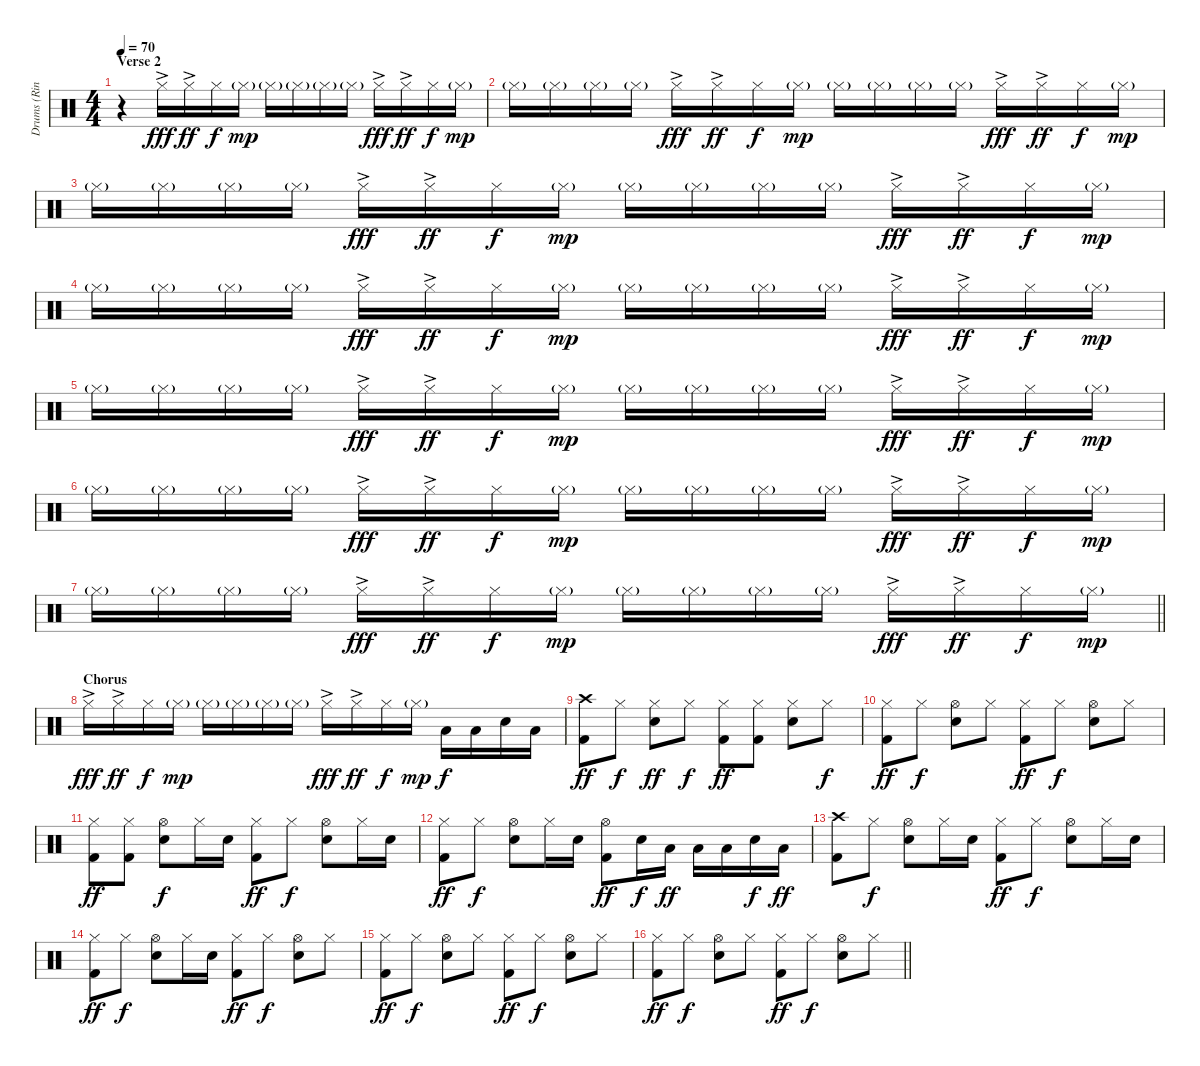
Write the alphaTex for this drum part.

\track ("Drums (Ringo Starr)" "Drums (Rin") {instrument percussion}
\staff {score}
\articulation defaults
\ts (4 4)
\section ("" "Verse 2")
\tempo 70
\clef neutral
\ks c
r.4{dy fff} "Hi-Hat (closed)"{ac}.16 "Hi-Hat (closed)"{ac}.16{dy ff} "Hi-Hat (closed)".16{dy f} "Hi-Hat (closed)"{g}.16{dy mp} "Hi-Hat (closed)"{g}.16 "Hi-Hat (closed)"{g}.16 "Hi-Hat (closed)"{g}.16 "Hi-Hat (closed)"{g}.16 "Hi-Hat (closed)"{ac}.16{dy fff} "Hi-Hat (closed)"{ac}.16{dy ff} "Hi-Hat (closed)".16{dy f} "Hi-Hat (closed)"{g}.16{dy mp} |
"Hi-Hat (closed)"{g}.16 "Hi-Hat (closed)"{g}.16 "Hi-Hat (closed)"{g}.16 "Hi-Hat (closed)"{g}.16 "Hi-Hat (closed)"{ac}.16{dy fff} "Hi-Hat (closed)"{ac}.16{dy ff} "Hi-Hat (closed)".16{dy f} "Hi-Hat (closed)"{g}.16{dy mp} "Hi-Hat (closed)"{g}.16 "Hi-Hat (closed)"{g}.16 "Hi-Hat (closed)"{g}.16 "Hi-Hat (closed)"{g}.16 "Hi-Hat (closed)"{ac}.16{dy fff} "Hi-Hat (closed)"{ac}.16{dy ff} "Hi-Hat (closed)".16{dy f} "Hi-Hat (closed)"{g}.16{dy mp} |
"Hi-Hat (closed)"{g}.16 "Hi-Hat (closed)"{g}.16 "Hi-Hat (closed)"{g}.16 "Hi-Hat (closed)"{g}.16 "Hi-Hat (closed)"{ac}.16{dy fff} "Hi-Hat (closed)"{ac}.16{dy ff} "Hi-Hat (closed)".16{dy f} "Hi-Hat (closed)"{g}.16{dy mp} "Hi-Hat (closed)"{g}.16 "Hi-Hat (closed)"{g}.16 "Hi-Hat (closed)"{g}.16 "Hi-Hat (closed)"{g}.16 "Hi-Hat (closed)"{ac}.16{dy fff} "Hi-Hat (closed)"{ac}.16{dy ff} "Hi-Hat (closed)".16{dy f} "Hi-Hat (closed)"{g}.16{dy mp} |
"Hi-Hat (closed)"{g}.16 "Hi-Hat (closed)"{g}.16 "Hi-Hat (closed)"{g}.16 "Hi-Hat (closed)"{g}.16 "Hi-Hat (closed)"{ac}.16{dy fff} "Hi-Hat (closed)"{ac}.16{dy ff} "Hi-Hat (closed)".16{dy f} "Hi-Hat (closed)"{g}.16{dy mp} "Hi-Hat (closed)"{g}.16 "Hi-Hat (closed)"{g}.16 "Hi-Hat (closed)"{g}.16 "Hi-Hat (closed)"{g}.16 "Hi-Hat (closed)"{ac}.16{dy fff} "Hi-Hat (closed)"{ac}.16{dy ff} "Hi-Hat (closed)".16{dy f} "Hi-Hat (closed)"{g}.16{dy mp} |
"Hi-Hat (closed)"{g}.16 "Hi-Hat (closed)"{g}.16 "Hi-Hat (closed)"{g}.16 "Hi-Hat (closed)"{g}.16 "Hi-Hat (closed)"{ac}.16{dy fff} "Hi-Hat (closed)"{ac}.16{dy ff} "Hi-Hat (closed)".16{dy f} "Hi-Hat (closed)"{g}.16{dy mp} "Hi-Hat (closed)"{g}.16 "Hi-Hat (closed)"{g}.16 "Hi-Hat (closed)"{g}.16 "Hi-Hat (closed)"{g}.16 "Hi-Hat (closed)"{ac}.16{dy fff} "Hi-Hat (closed)"{ac}.16{dy ff} "Hi-Hat (closed)".16{dy f} "Hi-Hat (closed)"{g}.16{dy mp} |
"Hi-Hat (closed)"{g}.16 "Hi-Hat (closed)"{g}.16 "Hi-Hat (closed)"{g}.16 "Hi-Hat (closed)"{g}.16 "Hi-Hat (closed)"{ac}.16{dy fff} "Hi-Hat (closed)"{ac}.16{dy ff} "Hi-Hat (closed)".16{dy f} "Hi-Hat (closed)"{g}.16{dy mp} "Hi-Hat (closed)"{g}.16 "Hi-Hat (closed)"{g}.16 "Hi-Hat (closed)"{g}.16 "Hi-Hat (closed)"{g}.16 "Hi-Hat (closed)"{ac}.16{dy fff} "Hi-Hat (closed)"{ac}.16{dy ff} "Hi-Hat (closed)".16{dy f} "Hi-Hat (closed)"{g}.16{dy mp} |
\barLineRight lightlight "Hi-Hat (closed)"{g}.16 "Hi-Hat (closed)"{g}.16 "Hi-Hat (closed)"{g}.16 "Hi-Hat (closed)"{g}.16 "Hi-Hat (closed)"{ac}.16{dy fff} "Hi-Hat (closed)"{ac}.16{dy ff} "Hi-Hat (closed)".16{dy f} "Hi-Hat (closed)"{g}.16{dy mp} "Hi-Hat (closed)"{g}.16 "Hi-Hat (closed)"{g}.16 "Hi-Hat (closed)"{g}.16 "Hi-Hat (closed)"{g}.16 "Hi-Hat (closed)"{ac}.16{dy fff} "Hi-Hat (closed)"{ac}.16{dy ff} "Hi-Hat (closed)".16{dy f} "Hi-Hat (closed)"{g}.16{dy mp}
|
\section ("" "Chorus")
"Hi-Hat (closed)"{ac}.16{dy fff} "Hi-Hat (closed)"{ac}.16{dy ff} "Hi-Hat (closed)".16{dy f} "Hi-Hat (closed)"{g}.16{dy mp} "Hi-Hat (closed)"{g}.16 "Hi-Hat (closed)"{g}.16 "Hi-Hat (closed)"{g}.16 "Hi-Hat (closed)"{g}.16 "Hi-Hat (closed)"{ac}.16{dy fff} "Hi-Hat (closed)"{ac}.16{dy ff} "Hi-Hat (closed)".16{dy f} "Hi-Hat (closed)"{g}.16{dy mp} "Low Tom (hit)".16{dy f} "Low Tom (hit)".16 "Snare (hit) 2".16 "Low Tom (hit)".16 |
("Kick (hit) 2" "Crash high (hit)").8{dy ff} "Hi-Hat (closed)".8{dy f} ("Hi-Hat (closed)" "Snare (hit) 2").8{dy ff} "Hi-Hat (closed)".8{dy f} ("Hi-Hat (closed)" "Kick (hit) 2").8{dy ff} ("Hi-Hat (closed)" "Kick (hit) 2").8 ("Hi-Hat (closed)" "Snare (hit) 2").8 "Hi-Hat (closed)".8{dy f} |
("Hi-Hat (closed)" "Kick (hit) 2").8{dy ff} "Hi-Hat (closed)".8{dy f} ("Hi-Hat (open)" "Snare (hit) 2").8 "Hi-Hat (closed)".8 ("Hi-Hat (closed)" "Kick (hit) 2").8{dy ff} "Hi-Hat (closed)".8{dy f} ("Hi-Hat (open)" "Snare (hit) 2").8 "Hi-Hat (closed)".8 |
("Hi-Hat (closed)" "Kick (hit) 2").8{dy ff} ("Hi-Hat (closed)" "Kick (hit) 2").8 ("Hi-Hat (open)" "Snare (hit) 2").8{dy f} "Hi-Hat (closed)".16 "Snare (hit) 2".16 ("Hi-Hat (closed)" "Kick (hit) 2").8{dy ff} "Hi-Hat (closed)".8{dy f} ("Hi-Hat (open)" "Snare (hit) 2").8 "Hi-Hat (closed)".16 "Snare (hit) 2".16 |
("Hi-Hat (closed)" "Kick (hit) 2").8{dy ff} "Hi-Hat (closed)".8{dy f} ("Hi-Hat (open)" "Snare (hit) 2").8 "Hi-Hat (closed)".16 "Snare (hit) 2".16 ("Hi-Hat (open)" "Kick (hit) 2").8{dy ff} "Snare (hit) 2".16{dy f} "Low Tom (hit)".16{dy ff} "Low Tom (hit)".16 "Low Tom (hit)".16 "Snare (hit) 2".16{dy f} "Low Tom (hit)".16{dy ff} |
("Kick (hit) 2" "Crash high (hit)").8 "Hi-Hat (closed)".8{dy f} ("Hi-Hat (open)" "Snare (hit) 2").8 "Hi-Hat (closed)".16 "Snare (hit) 2".16 ("Hi-Hat (closed)" "Kick (hit) 2").8{dy ff} "Hi-Hat (closed)".8{dy f} ("Hi-Hat (open)" "Snare (hit) 2").8 "Hi-Hat (closed)".16 "Snare (hit) 2".16 |
("Hi-Hat (closed)" "Kick (hit) 2").8{dy ff} "Hi-Hat (closed)".8{dy f} ("Hi-Hat (open)" "Snare (hit) 2").8 "Hi-Hat (closed)".16 "Snare (hit) 2".16 ("Hi-Hat (closed)" "Kick (hit) 2").8{dy ff} "Hi-Hat (closed)".8{dy f} ("Hi-Hat (open)" "Snare (hit) 2").8 "Hi-Hat (closed)".8 |
("Hi-Hat (closed)" "Kick (hit) 2").8{dy ff} "Hi-Hat (closed)".8{dy f} ("Hi-Hat (open)" "Snare (hit) 2").8 "Hi-Hat (closed)".8 ("Hi-Hat (closed)" "Kick (hit) 2").8{dy ff} "Hi-Hat (closed)".8{dy f} ("Hi-Hat (open)" "Snare (hit) 2").8 "Hi-Hat (closed)".8 |
\barLineRight lightlight
("Hi-Hat (closed)" "Kick (hit) 2").8{dy ff} "Hi-Hat (closed)".8{dy f} ("Hi-Hat (open)" "Snare (hit) 2").8 "Hi-Hat (closed)".8 ("Hi-Hat (closed)" "Kick (hit) 2").8{dy ff} "Hi-Hat (closed)".8{dy f} ("Hi-Hat (open)" "Snare (hit) 2").8 "Hi-Hat (closed)".8
